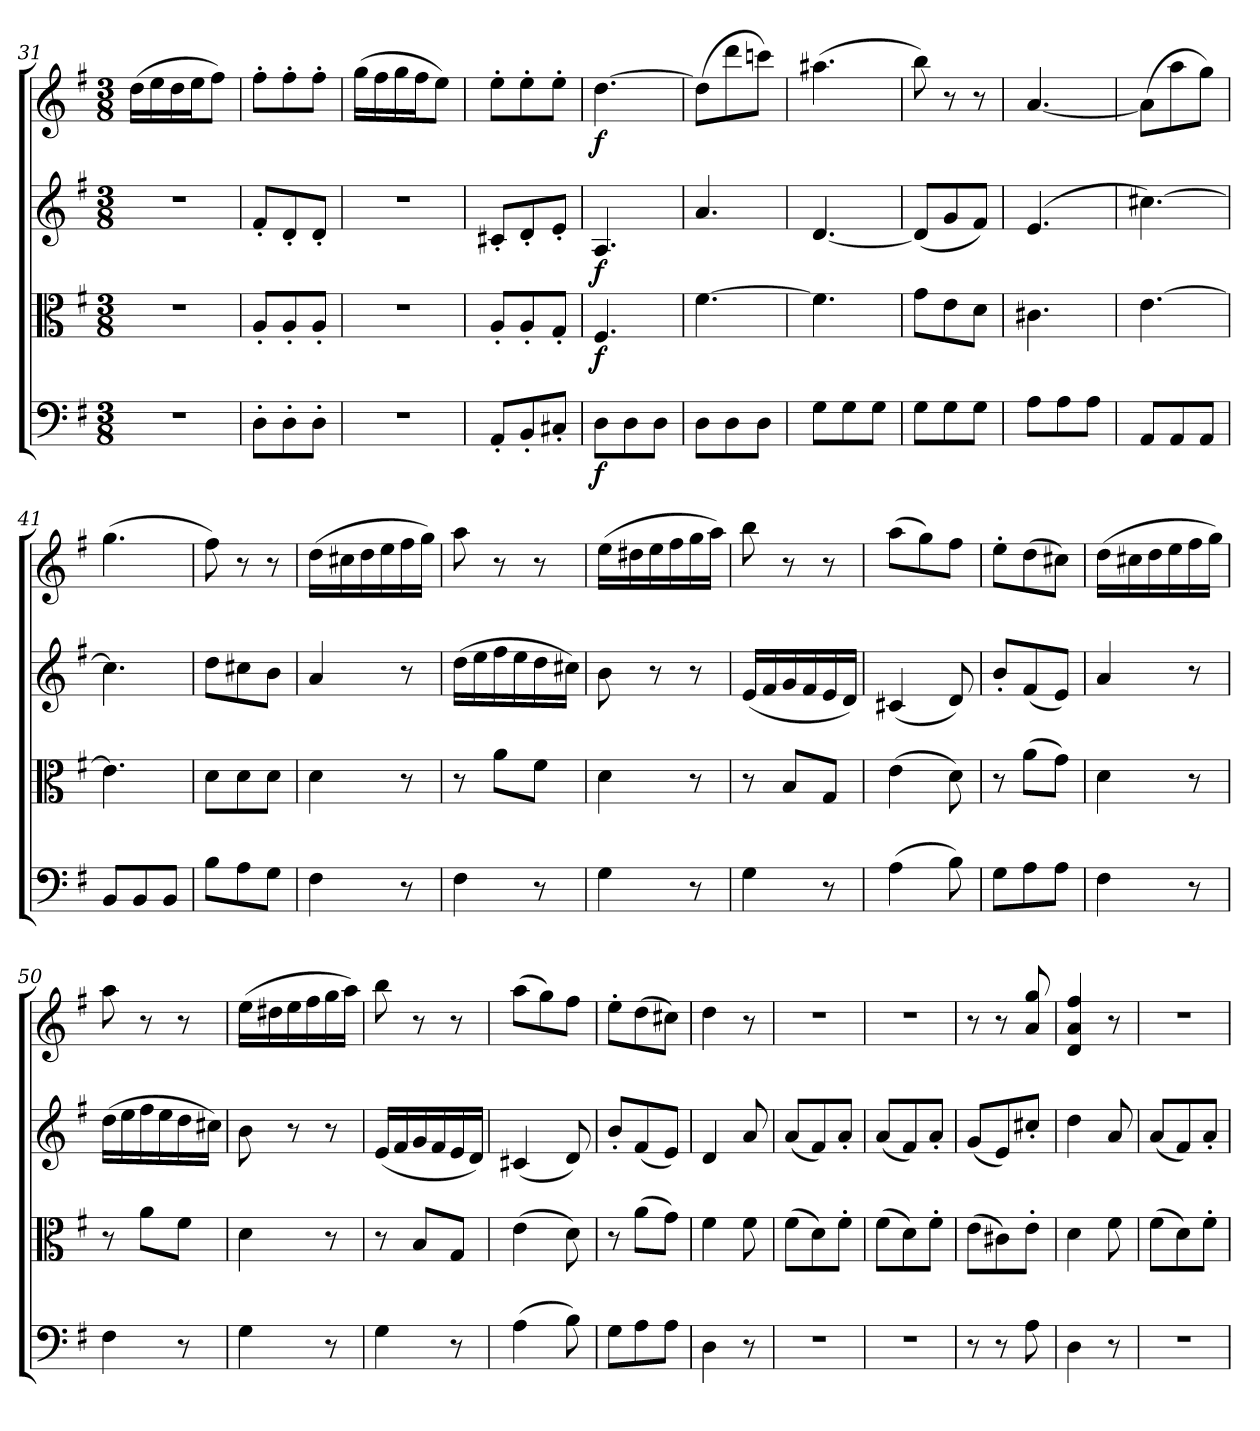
**kern	**dynam	**kern	**dynam	**kern	**dynam	**kern	**dynam
*part4	*part4	*part3	*part3	*part2	*part2	*part1	*part1
*staff4	*staff4	*staff3	*staff3	*staff2	*staff2	*staff1	*staff1
*clefF4	*	*clefC3	*	*clefG2	*	*clefG2	*
*k[f#]	*	*k[f#]	*	*k[f#]	*	*k[f#]	*
*G:	*	*G:	*	*G:	*	*G:	*
*M3/8	*	*M3/8	*	*M3/8	*	*M3/8	*
=31	=31	=31	=31	=31	=31	=31	=31
4.r	.	4.r	.	4.r	.	(16dd\LL	.
.	.	.	.	.	.	16ee\	.
.	.	.	.	.	.	16dd\	.
.	.	.	.	.	.	16ee\J	.
.	.	.	.	.	.	8ff#\J)	.
=32	=32	=32	=32	=32	=32	=32	=32
8D'\L	.	8A'/L	.	8f#'/L	.	8ff#'\L	.
8D'\	.	8A'/	.	8d'/	.	8ff#'\	.
8D'\J	.	8A'/J	.	8d'/J	.	8ff#'\J	.
=33	=33	=33	=33	=33	=33	=33	=33
4.r	.	4.r	.	4.r	.	(16gg\LL	.
.	.	.	.	.	.	16ff#\	.
.	.	.	.	.	.	16gg\	.
.	.	.	.	.	.	16ff#\J	.
.	.	.	.	.	.	8ee\J)	.
=34	=34	=34	=34	=34	=34	=34	=34
8AA'/L	.	8A'/L	.	8c#X'/L	.	8ee'\L	.
8BB'/	.	8A'/	.	8d'/	.	8ee'\	.
8C#X'/J	.	8G'/J	.	8e'/J	.	8ee'\J	.
=35	=35	=35	=35	=35	=35	=35	=35
8D\L	f	4.F#/	f	4.A/	f	[4.dd\	f
8D\	.	.	.	.	.	.	.
8D\J	.	.	.	.	.	.	.
=36	=36	=36	=36	=36	=36	=36	=36
8D\L	.	[4.f#\	.	4.a/	.	(8dd\L]	.
8D\	.	.	.	.	.	8ddd\	.
8D\J	.	.	.	.	.	8cccn\J)	.
=37	=37	=37	=37	=37	=37	=37	=37
8G\L	.	4.f#\]	.	[4.d/	.	(4.aa#X\	.
8G\	.	.	.	.	.	.	.
8G\J	.	.	.	.	.	.	.
=38	=38	=38	=38	=38	=38	=38	=38
8G\L	.	8g\L	.	(8d/L]	.	8bb\)	.
8G\	.	8e\	.	8g/	.	8r	.
8G\J	.	8d\J	.	8f#/J)	.	8r	.
=39	=39	=39	=39	=39	=39	=39	=39
8A\L	.	4.c#X\	.	(4.e/	.	[4.a/	.
8A\	.	.	.	.	.	.	.
8A\J	.	.	.	.	.	.	.
=40	=40	=40	=40	=40	=40	=40	=40
8AA/L	.	[4.e\	.	[4.cc#X\)	.	(8a\L]	.
8AA/	.	.	.	.	.	8aa\	.
8AA/J	.	.	.	.	.	8gg\J)	.
=41	=41	=41	=41	=41	=41	=41	=41
8BB/L	.	4.e\]	.	4.cc#\]	.	(4.gg\	.
8BB/	.	.	.	.	.	.	.
8BB/J	.	.	.	.	.	.	.
=42	=42	=42	=42	=42	=42	=42	=42
8B\L	.	8d\L	.	8dd\L	.	8ff#\)	.
8A\	.	8d\	.	8cc#X\	.	8r	.
8G\J	.	8d\J	.	8b\J	.	8r	.
=43	=43	=43	=43	=43	=43	=43	=43
4F#\	.	4d\	.	4a/	.	(16dd\LL	.
.	.	.	.	.	.	16cc#X\	.
.	.	.	.	.	.	16dd\	.
.	.	.	.	.	.	16ee\	.
8r	.	8r	.	8r	.	16ff#\	.
.	.	.	.	.	.	16gg\JJ)	.
=44	=44	=44	=44	=44	=44	=44	=44
4F#\	.	8r	.	(16dd\LL	.	8aa\	.
.	.	.	.	16ee\	.	.	.
.	.	8a\L	.	16ff#\	.	8r	.
.	.	.	.	16ee\	.	.	.
8r	.	8f#\J	.	16dd\	.	8r	.
.	.	.	.	16cc#X\JJ)	.	.	.
=45	=45	=45	=45	=45	=45	=45	=45
4G\	.	4d\	.	8b\	.	(16ee\LL	.
.	.	.	.	.	.	16dd#X\	.
.	.	.	.	8r	.	16ee\	.
.	.	.	.	.	.	16ff#\	.
8r	.	8r	.	8r	.	16gg\	.
.	.	.	.	.	.	16aa\JJ)	.
=46	=46	=46	=46	=46	=46	=46	=46
4G\	.	8r	.	(16e/LL	.	8bb\	.
.	.	.	.	16f#/	.	.	.
.	.	8B/L	.	16g/	.	8r	.
.	.	.	.	16f#/	.	.	.
8r	.	8G/J	.	16e/	.	8r	.
.	.	.	.	16d/JJ)	.	.	.
=47	=47	=47	=47	=47	=47	=47	=47
(4A\	.	(4e\	.	(4c#X/	.	(8aa\L	.
.	.	.	.	.	.	8gg\)	.
8B\)	.	8d\)	.	8d/)	.	8ff#\J	.
=48	=48	=48	=48	=48	=48	=48	=48
8G\L	.	8r	.	8b'/L	.	8ee'\L	.
8A\	.	(8a\L	.	(8f#/	.	(8dd\	.
8A\J	.	8g\J)	.	8e/J)	.	8cc#X\J)	.
=49	=49	=49	=49	=49	=49	=49	=49
4F#\	.	4d\	.	4a/	.	(16dd\LL	.
.	.	.	.	.	.	16cc#X\	.
.	.	.	.	.	.	16dd\	.
.	.	.	.	.	.	16ee\	.
8r	.	8r	.	8r	.	16ff#\	.
.	.	.	.	.	.	16gg\JJ)	.
=50	=50	=50	=50	=50	=50	=50	=50
4F#\	.	8r	.	(16dd\LL	.	8aa\	.
.	.	.	.	16ee\	.	.	.
.	.	8a\L	.	16ff#\	.	8r	.
.	.	.	.	16ee\	.	.	.
8r	.	8f#\J	.	16dd\	.	8r	.
.	.	.	.	16cc#X\JJ)	.	.	.
=51	=51	=51	=51	=51	=51	=51	=51
4G\	.	4d\	.	8b\	.	(16ee\LL	.
.	.	.	.	.	.	16dd#X\	.
.	.	.	.	8r	.	16ee\	.
.	.	.	.	.	.	16ff#\	.
8r	.	8r	.	8r	.	16gg\	.
.	.	.	.	.	.	16aa\JJ)	.
=52	=52	=52	=52	=52	=52	=52	=52
4G\	.	8r	.	(16e/LL	.	8bb\	.
.	.	.	.	16f#/	.	.	.
.	.	8B/L	.	16g/	.	8r	.
.	.	.	.	16f#/	.	.	.
8r	.	8G/J	.	16e/	.	8r	.
.	.	.	.	16d/JJ)	.	.	.
=53	=53	=53	=53	=53	=53	=53	=53
(4A\	.	(4e\	.	(4c#X/	.	(8aa\L	.
.	.	.	.	.	.	8gg\)	.
8B\)	.	8d\)	.	8d/)	.	8ff#\J	.
=54	=54	=54	=54	=54	=54	=54	=54
8G\L	.	8r	.	8b'/L	.	8ee'\L	.
8A\	.	(8a\L	.	(8f#/	.	(8dd\	.
8A\J	.	8g\J)	.	8e/J)	.	8cc#X\J)	.
=55	=55	=55	=55	=55	=55	=55	=55
4D\	.	4f#\	.	4d/	.	4dd\	.
8r	.	8f#\	.	8a/	.	8r	.
=56	=56	=56	=56	=56	=56	=56	=56
4.r	.	(8f#\L	.	(8a/L	.	4.r	.
.	.	8d\)	.	8f#/)	.	.	.
.	.	8f#'\J	.	8a'/J	.	.	.
=57	=57	=57	=57	=57	=57	=57	=57
4.r	.	(8f#\L	.	(8a/L	.	4.r	.
.	.	8d\)	.	8f#/)	.	.	.
.	.	8f#'\J	.	8a'/J	.	.	.
=58	=58	=58	=58	=58	=58	=58	=58
8r	.	(8e\L	.	(8g/L	.	8r	.
8r	.	8c#X\)	.	8e/)	.	8r	.
8A\	.	8e'\J	.	8cc#X'/J	.	8a/ 8gg/	.
=59	=59	=59	=59	=59	=59	=59	=59
4D\	.	4d\	.	4dd\	.	4d/ 4a/ 4ff#/	.
8r	.	8f#\	.	8a/	.	8r	.
=60	=60	=60	=60	=60	=60	=60	=60
4.r	.	(8f#\L	.	(8a/L	.	4.r	.
.	.	8d\)	.	8f#/)	.	.	.
.	.	8f#'\J	.	8a'/J	.	.	.
=	=	=	=	=	=	=	=
*-	*-	*-	*-	*-	*-	*-	*-
